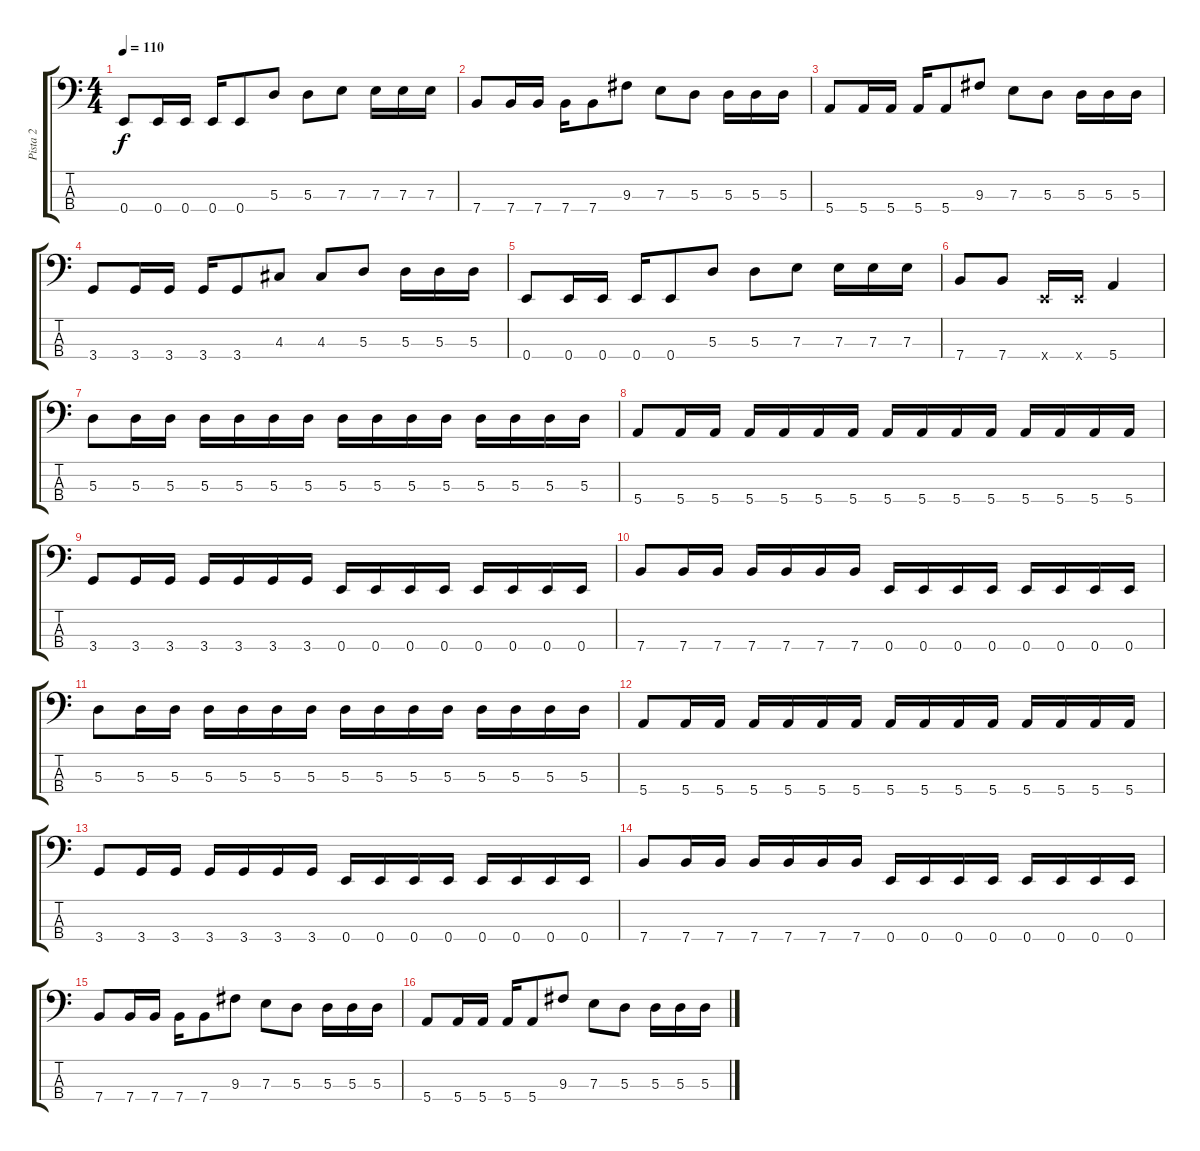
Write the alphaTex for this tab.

\track ("Pista 2" "Pista 2") {instrument electricbassfinger}
\staff {score tabs}
\tuning (G2 D2 A1 E1) {hide}
\ts (4 4)
\tempo 110
\clef f4
\ks c
0.4.8{dy f} 0.4.16 0.4.16 0.4.16 0.4.8 5.3.8 5.3.8 7.3.8 7.3.16 7.3.16 7.3.16 |
7.4.8 7.4.16 7.4.16 7.4.16 7.4.8 9.3.8 7.3.8 5.3.8 5.3.16 5.3.16 5.3.16 |
5.4.8 5.4.16 5.4.16 5.4.16 5.4.8 9.3.8 7.3.8 5.3.8 5.3.16 5.3.16 5.3.16 |
3.4.8 3.4.16 3.4.16 3.4.16 3.4.8 4.3.8 4.3.8 5.3.8 5.3.16 5.3.16 5.3.16 |
0.4.8 0.4.16 0.4.16 0.4.16 0.4.8 5.3.8 5.3.8 7.3.8 7.3.16 7.3.16 7.3.16 |
7.4.8 7.4.8 0.4{x}.16 0.4{x}.16 5.4.4 |
5.3.8 5.3.16 5.3.16 5.3.16 5.3.16 5.3.16 5.3.16 5.3.16 5.3.16 5.3.16 5.3.16 5.3.16 5.3.16 5.3.16 5.3.16 |
5.4.8 5.4.16 5.4.16 5.4.16 5.4.16 5.4.16 5.4.16 5.4.16 5.4.16 5.4.16 5.4.16 5.4.16 5.4.16 5.4.16 5.4.16 |
3.4.8 3.4.16 3.4.16 3.4.16 3.4.16 3.4.16 3.4.16 0.4.16 0.4.16 0.4.16 0.4.16 0.4.16 0.4.16 0.4.16 0.4.16 |
7.4.8 7.4.16 7.4.16 7.4.16 7.4.16 7.4.16 7.4.16 0.4.16 0.4.16 0.4.16 0.4.16 0.4.16 0.4.16 0.4.16 0.4.16 |
5.3.8 5.3.16 5.3.16 5.3.16 5.3.16 5.3.16 5.3.16 5.3.16 5.3.16 5.3.16 5.3.16 5.3.16 5.3.16 5.3.16 5.3.16 |
5.4.8 5.4.16 5.4.16 5.4.16 5.4.16 5.4.16 5.4.16 5.4.16 5.4.16 5.4.16 5.4.16 5.4.16 5.4.16 5.4.16 5.4.16 |
3.4.8 3.4.16 3.4.16 3.4.16 3.4.16 3.4.16 3.4.16 0.4.16 0.4.16 0.4.16 0.4.16 0.4.16 0.4.16 0.4.16 0.4.16 |
7.4.8 7.4.16 7.4.16 7.4.16 7.4.16 7.4.16 7.4.16 0.4.16 0.4.16 0.4.16 0.4.16 0.4.16 0.4.16 0.4.16 0.4.16 |
7.4.8 7.4.16 7.4.16 7.4.16 7.4.8 9.3.8 7.3.8 5.3.8 5.3.16 5.3.16 5.3.16 |
5.4.8 5.4.16 5.4.16 5.4.16 5.4.8 9.3.8 7.3.8 5.3.8 5.3.16 5.3.16 5.3.16
